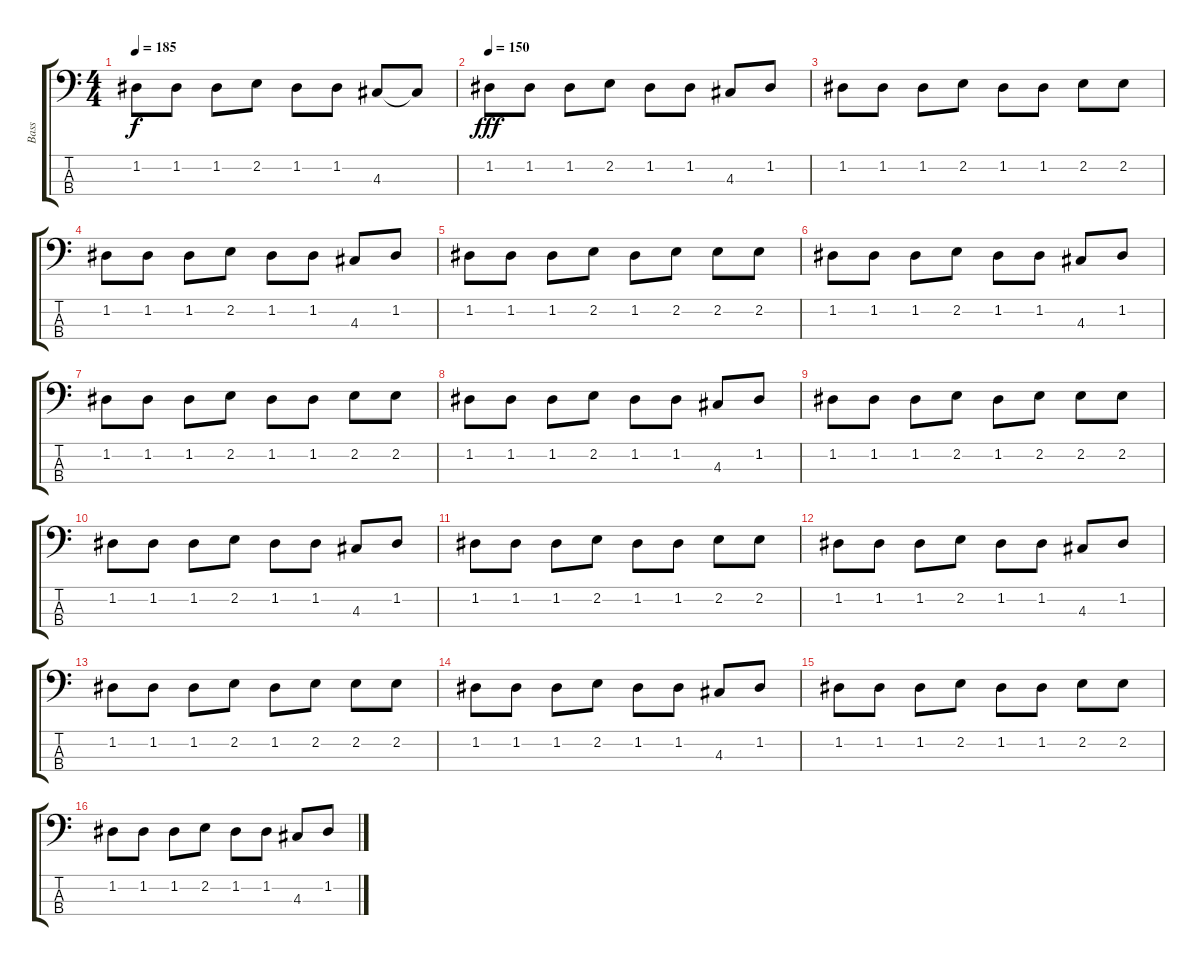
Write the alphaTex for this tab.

\track ("Bass" "Bass") {instrument electricbassfinger}
\staff {score tabs}
\tuning (G2 D2 A1 E1) {hide}
\ts (4 4)
\tempo 185
\clef f4
\ks c
1.2{t}.8{dy f} 1.2.8 1.2.8 2.2.8 1.2.8 1.2.8 4.3.8 4.3{t}.8 |
\tempo 150
1.2.8{dy fff} 1.2.8 1.2.8 2.2.8 1.2.8 1.2.8 4.3.8 1.2.8 |
1.2.8 1.2.8 1.2.8 2.2.8 1.2.8 1.2.8 2.2.8 2.2.8 |
1.2.8 1.2.8 1.2.8 2.2.8 1.2.8 1.2.8 4.3.8 1.2.8 |
1.2.8 1.2.8 1.2.8 2.2.8 1.2.8 2.2.8 2.2.8 2.2.8 |
1.2.8 1.2.8 1.2.8 2.2.8 1.2.8 1.2.8 4.3.8 1.2.8 |
1.2.8 1.2.8 1.2.8 2.2.8 1.2.8 1.2.8 2.2.8 2.2.8 |
1.2.8 1.2.8 1.2.8 2.2.8 1.2.8 1.2.8 4.3.8 1.2.8 |
1.2.8 1.2.8 1.2.8 2.2.8 1.2.8 2.2.8 2.2.8 2.2.8 |
1.2.8 1.2.8 1.2.8 2.2.8 1.2.8 1.2.8 4.3.8 1.2.8 |
1.2.8 1.2.8 1.2.8 2.2.8 1.2.8 1.2.8 2.2.8 2.2.8 |
1.2.8 1.2.8 1.2.8 2.2.8 1.2.8 1.2.8 4.3.8 1.2.8 |
1.2.8 1.2.8 1.2.8 2.2.8 1.2.8 2.2.8 2.2.8 2.2.8 |
1.2.8 1.2.8 1.2.8 2.2.8 1.2.8 1.2.8 4.3.8 1.2.8 |
1.2.8 1.2.8 1.2.8 2.2.8 1.2.8 1.2.8 2.2.8 2.2.8 |
1.2.8 1.2.8 1.2.8 2.2.8 1.2.8 1.2.8 4.3.8 1.2.8
